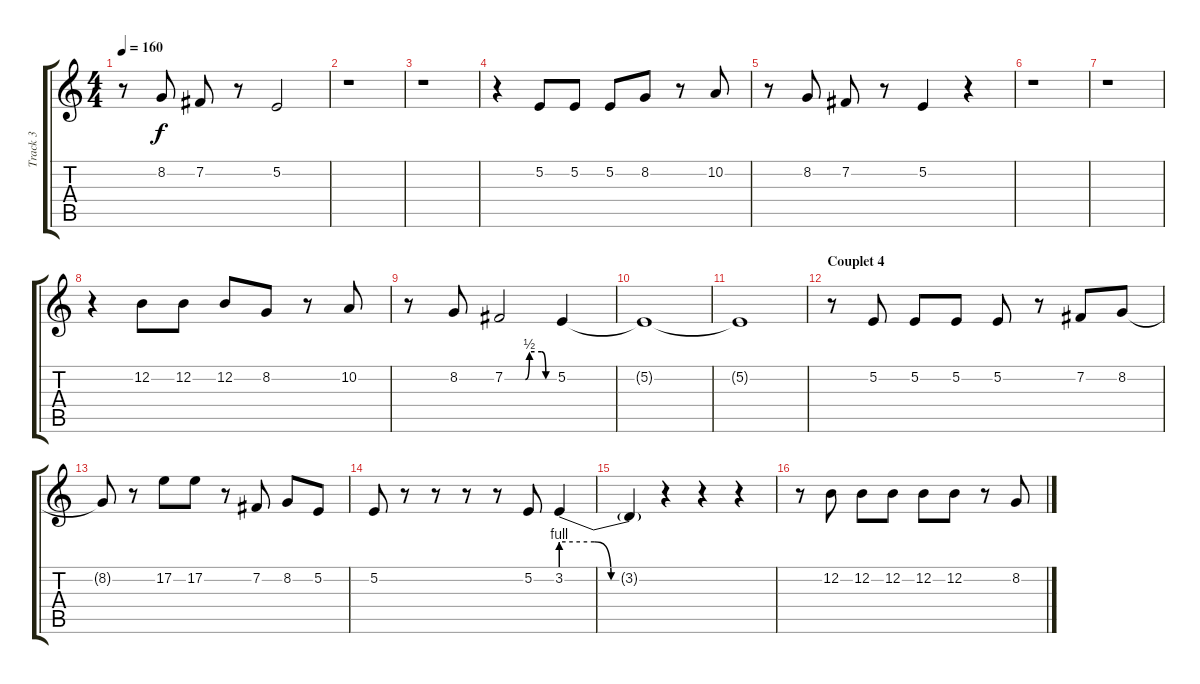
\track ("Track 3" "Track 3") {instrument trumpet}
\staff {score tabs}
\tuning (E4 B3 G3 D3 A2 E2) {hide}
\ts (4 4)
\tempo 160
\clef g2
\ks c
r.8{dy f} 8.2.8 7.2.8 r.8 5.2.2 |
r.1 |
r.1 |
r.4 5.2.8 5.2.8 5.2.8 8.2.8 r.8 10.2.8 |
r.8 8.2.8 7.2.8 r.8 5.2.4 r.4 |
r.1 |
r.1 |
r.4 12.2.8 12.2.8 12.2.8 8.2.8 r.8 10.2.8 |
r.8 8.2.8 7.2{be (custom 0 0 25 0 30 2 45 2 50 0 60 0)}.2 5.2.4 |
5.2{t}.1 |
5.2{t}.1 |
\section ("" "Couplet 4")
r.8 5.2.8 5.2.8 5.2.8 5.2.8 r.8 7.2.8 8.2.8 |
8.2{t}.8 r.8 17.2.8 17.2.8 r.8 7.2.8 8.2.8 5.2.8 |
5.2.8 r.8 r.8 r.8 r.8 5.2.8 3.2{be (custom 0 4 20 4 30 0 60 0)}.4 |
3.2{t}.4 r.4 r.4 r.4 |
r.8 12.2.8 12.2.8 12.2.8 12.2.8 12.2.8 r.8 8.2.8
